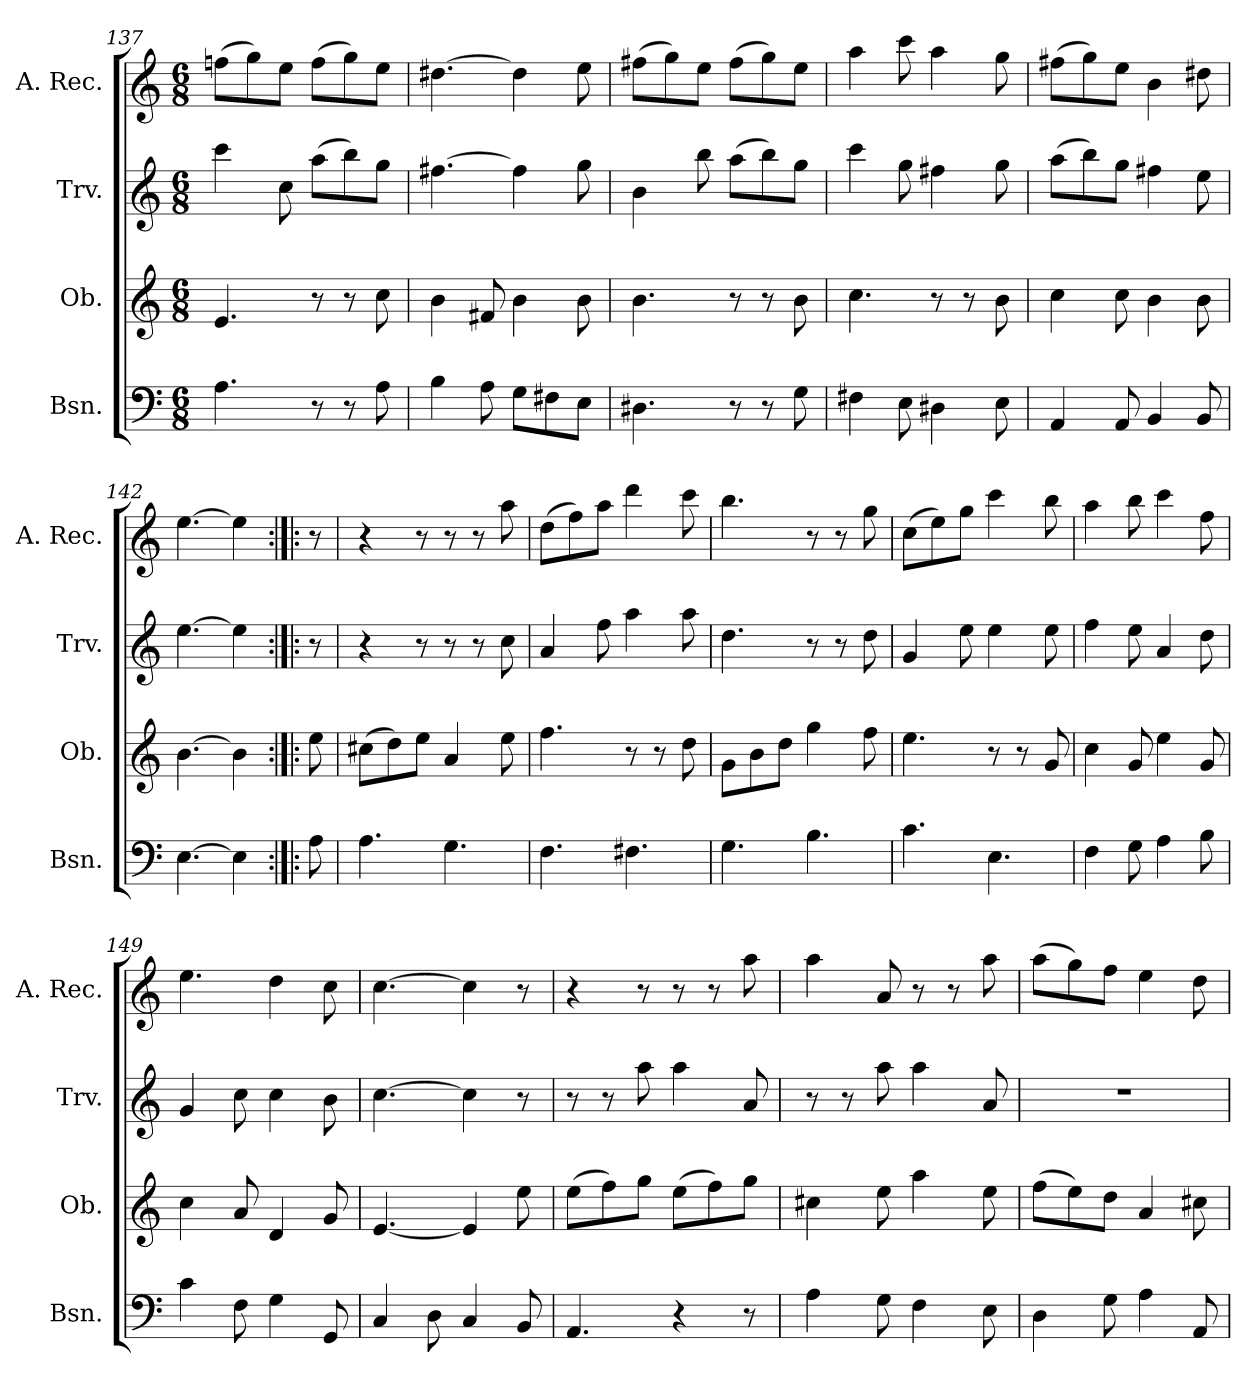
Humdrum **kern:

**kern	**kern	**kern	**kern
*part4	*part3	*part2	*part1
*staff4	*staff3	*staff2	*staff1
*I"Bsn.	*I"Ob.	*I"Trv.	*I"A. Rec.
*I'Bsn.	*I'Ob.	*I'Trv.	*I'A. Rec.
*clefF4	*clefG2	*clefG2	*clefG2
*k[]	*k[]	*k[]	*k[]
*C:	*C:	*C:	*C:
*M6/8	*M6/8	*M6/8	*M6/8
=137	=137	=137	=137
4.A\	4.e/	4ccc\	(>8ffn\L
.	.	.	8gg\)
.	.	8cc\	8ee\J
8r	8r	(>8aa\L	(>8ff\L
8r	8r	8bb\)	8gg\)
8A\	8cc\	8gg\J	8ee\J
=138	=138	=138	=138
4B\	4b\	[4.ff#X\	[4.dd#X\
8A\	8f#X/	.	.
8G\L	4b\	4ff#\]	4dd#\]
8F#X\	.	.	.
8E\J	8b\	8gg\	8ee\
=139	=139	=139	=139
4.D#X\	4.b\	4b\	(>8ff#X\L
.	.	.	8gg\)
.	.	8bb\	8ee\J
8r	8r	(>8aa\L	(>8ff#\L
8r	8r	8bb\)	8gg\)
8G\	8b\	8gg\J	8ee\J
=140	=140	=140	=140
4F#X\	4.cc\	4ccc\	4aa\
8E\	.	8gg\	8ccc\
4D#X\	8r	4ff#X\	4aa\
.	8r	.	.
8E\	8b\	8gg\	8gg\
=141	=141	=141	=141
4AA/	4cc\	(>8aa\L	(>8ff#X\L
.	.	8bb\)	8gg\)
8AA/	8cc\	8gg\J	8ee\J
4BB/	4b\	4ff#X\	4b\
8BB/	8b\	8ee\	8dd#X\
=142	=142	=142	=142
[4.E\	[4.b\	[4.ee\	[4.ee\
4E\]	4b\]	4ee\]	4ee\]
!!LO:LB:g=z
=143:|!|:	=143:|!|:	=143:|!|:	=143:|!|:
8A\	8ee\	8r	8r
=144	=144	=144	=144
4.A\	(>8cc#X\L	4r	4r
.	8dd\)	.	.
.	8ee\J	8r	8r
4.G\	4a/	8r	8r
.	.	8r	8r
.	8ee\	8cc\	8aa\
=145	=145	=145	=145
4.F\	4.ff\	4a/	(>8dd\L
.	.	.	8ff\)
.	.	8ff\	8aa\J
4.F#X\	8r	4aa\	4ddd\
.	8r	.	.
.	8dd\	8aa\	8ccc\
=146	=146	=146	=146
4.G\	8g\L	4.dd\	4.bb\
.	8b\	.	.
.	8dd\J	.	.
4.B\	4gg\	8r	8r
.	.	8r	8r
.	8ff\	8dd\	8gg\
=147	=147	=147	=147
4.c\	4.ee\	4g/	(>8cc\L
.	.	.	8ee\)
.	.	8ee\	8gg\J
4.E\	8r	4ee\	4ccc\
.	8r	.	.
.	8g/	8ee\	8bb\
=148	=148	=148	=148
4F\	4cc\	4ff\	4aa\
8G\	8g/	8ee\	8bb\
4A\	4ee\	4a/	4ccc\
8B\	8g/	8dd\	8ff\
=149	=149	=149	=149
4c\	4cc\	4g/	4.ee\
8F\	8a/	8cc\	.
4G\	4d/	4cc\	4dd\
8GG/	8g/	8b\	8cc\
=150	=150	=150	=150
4C/	[4.e/	[4.cc\	[4.cc\
8D\	.	.	.
4C/	4e/]	4cc\]	4cc\]
8BB/	8ee\	8r	8r
=151	=151	=151	=151
4.AA/	(>8ee\L	8r	4r
.	8ff\)	8r	.
.	8gg\J	8aa\	8r
4r	(>8ee\L	4aa\	8r
.	8ff\)	.	8r
8r	8gg\J	8a/	8aa\
=152	=152	=152	=152
4A\	4cc#X\	8r	4aa\
.	.	8r	.
8G\	8ee\	8aa\	8a/
4F\	4aa\	4aa\	8r
.	.	.	8r
8E\	8ee\	8a/	8aa\
=153	=153	=153	=153
!	!	!LO:N:vis=1	!
4D\	(>8ff\L	2.r	(>8aa\L
.	8ee\)	.	8gg\)
8G\	8dd\J	.	8ff\J
4A\	4a/	.	4ee\
8AA/	8cc#X\	.	8dd\
=	=	=	=
*-	*-	*-	*-
